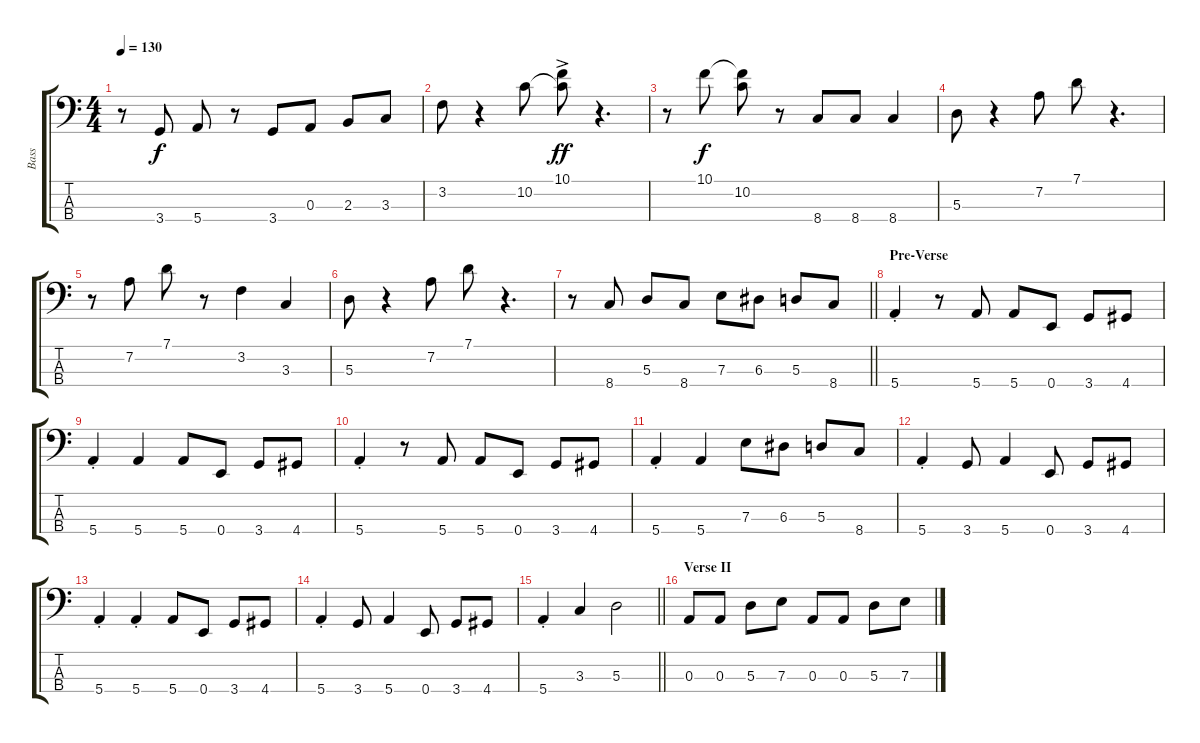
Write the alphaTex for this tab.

\track ("Bass" "Bass") {instrument electricbassfinger}
\staff {score tabs}
\tuning (G2 D2 A1 E1) {hide}
\ts (4 4)
\tempo 130
\clef f4
\ks c
r.8{dy f} 3.4.8 5.4.8 r.8 3.4.8 0.3.8 2.3.8 3.3.8 |
3.2.8 r.4 10.2.8 (10.1{ac} 10.2{t}).8{dy ff} r.4{d} |
r.8 10.1.8{dy f} (10.1{t} 10.2).8 r.8 8.4.8 8.4.8 8.4.4 |
5.3.8 r.4 7.2.8 7.1.8 r.4{d} |
r.8 7.2.8 7.1.8 r.8 3.2.4 3.3.4 |
5.3.8 r.4 7.2.8 7.1.8 r.4{d} |
\barLineRight lightlight
r.8 8.4.8 5.3.8 8.4.8 7.3.8 6.3.8 5.3.8 8.4.8 |
\section ("" "Pre-Verse")
5.4{st}.4 r.8 5.4.8 5.4.8 0.4.8 3.4.8 4.4.8 |
5.4{st}.4 5.4.4 5.4.8 0.4.8 3.4.8 4.4.8 |
5.4{st}.4 r.8 5.4.8 5.4.8 0.4.8 3.4.8 4.4.8 |
5.4{st}.4 5.4.4 7.3.8 6.3.8 5.3.8 8.4.8 |
5.4{st}.4 3.4.8 5.4.4 0.4.8 3.4.8 4.4.8 |
5.4{st}.4 5.4{st}.4 5.4.8 0.4.8 3.4.8 4.4.8 |
5.4{st}.4 3.4.8 5.4.4 0.4.8 3.4.8 4.4.8 |
\barLineRight lightlight
5.4{st}.4 3.3.4 5.3.2 |
\section ("" "Verse II")
0.3.8 0.3.8 5.3.8 7.3.8 0.3.8 0.3.8 5.3.8 7.3.8
